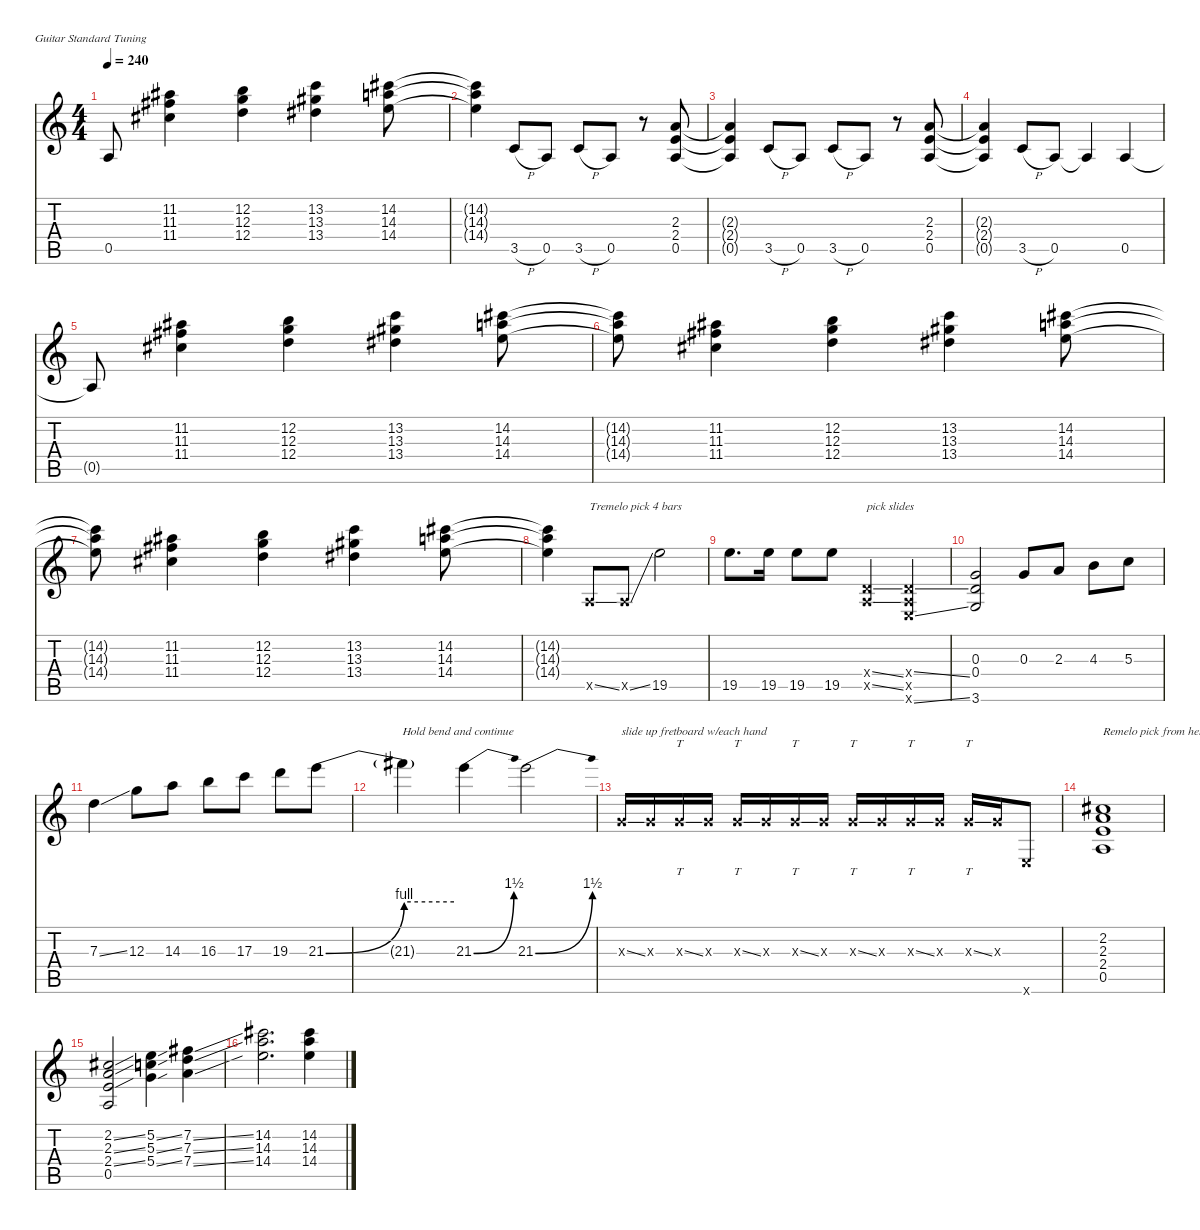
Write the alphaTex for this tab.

\defaultSystemsLayout 4
\hideDynamics
\bracketExtendMode nobrackets
\singleTrackTrackNamePolicy hidden
\multiTrackTrackNamePolicy hidden
\otherSystemsTrackNameOrientation horizontal
\track ("Guitar" "dist.guit.") {instrument distortionguitar}
\staff {score tabs}
\tuning (E4 B3 G3 D3 A2 E2)
\ts (4 4)
\tempo 240
\clef g2
\ks c
0.5{t}.8{dy f beam Up} (11.2{acc #} 11.3{acc #} 11.4{acc #}).4{beam Down} (12.2 12.3 12.4).4{beam Down} (13.2 13.3{acc #} 13.4{acc #}).4{beam Down} (14.2{acc #} 14.3 14.4).8{beam Down} |
(14.2{t acc #} 14.3{t} 14.4{t}).4{beam Down} 3.5{h}.8{beam Up} 0.5.8{beam Up} 3.5{h}.8{beam Up} 0.5.8{beam Up} r.8{beam Up} (2.3 2.4 0.5).8{beam Up} |
(2.3{t} 2.4{t} 0.5{t}).4{beam Up} 3.5{h}.8{beam Up} 0.5.8{beam Up} 3.5{h}.8{beam Up} 0.5.8{beam Up} r.8{beam Up} (2.3 2.4 0.5).8{beam Up} |
(2.3{t} 2.4{t} 0.5{t}).4{beam Up} 3.5{h}.8{beam Up} 0.5.8{beam Up} 0.5{t}.4{beam Up} 0.5.4{beam Up} |
0.5{t}.8{beam Up} (11.2{acc #} 11.3{acc #} 11.4{acc #}).4{beam Down} (12.2 12.3 12.4).4{beam Down} (13.2 13.3{acc #} 13.4{acc #}).4{beam Down} (14.2{acc #} 14.3 14.4).8{beam Down} |
(14.2{t acc #} 14.3{t} 14.4{t}).8{beam Down} (11.2{acc #} 11.3{acc #} 11.4{acc #}).4{beam Down} (12.2 12.3 12.4).4{beam Down} (13.2 13.3{acc #} 13.4{acc #}).4{beam Down} (14.2{acc #} 14.3 14.4).8{beam Down} |
(14.2{t acc #} 14.3{t} 14.4{t}).8{beam Down} (11.2{acc #} 11.3{acc #} 11.4{acc #}).4{beam Down} (12.2 12.3 12.4).4{beam Down} (13.2 13.3{acc #} 13.4{acc #}).4{beam Down} (14.2{acc #} 14.3 14.4).8{beam Down} |
(14.2{t acc #} 14.3{t} 14.4{t}).4{beam Down} 0.5{ss x}.8{txt "Tremelo pick 4 bars" beam Up} 0.5{ss x}.8{beam Up} 19.5.2{beam Down} |
19.5.8{d beam Down} 19.5.16{beam Down} 19.5.8{beam Down} 19.5.8{beam Down} (0.4{ss x} 0.5{ss x}).4{txt "pick slides" beam Up} (0.4{ss x} 0.5{x} 0.6{ss x}).4{beam Up} |
(0.3 0.4 3.6).2{beam Up} 0.3.8{beam Up} 2.3.8{beam Up} 4.3.8{beam Down} 5.3.8{beam Down} |
7.3{ss}.4{beam Down} 12.3.8{beam Down} 14.3.8{beam Down} 16.3.8{beam Down} 17.3.8{beam Down} 19.3.8{beam Down} 21.3{be (bend 0 0 60 4)}.8{beam Down} |
21.3{be (hold 0 4 60 4) t}.4{txt "Hold bend and continue" beam Down} 21.3{be (bend 0 0 30 6)}.4{beam Down} 21.3{be (bend 0 0 30 6)}.2{beam Down} |
0.3{ss x}.16{txt "slide up fretboard w/each hand" beam Up} 0.3{x}.16{beam Up} 0.3{ss x}.16{tt beam Up} 0.3{x}.16{beam Up} 0.3{ss x}.16{tt beam Up} 0.3{x}.16{beam Up} 0.3{ss x}.16{tt beam Up} 0.3{x}.16{beam Up} 0.3{ss x}.16{tt beam Up} 0.3{x}.16{beam Up} 0.3{ss x}.16{tt beam Up} 0.3{x}.16{beam Up} 0.3{ss x}.16{tt beam Up} 0.3{x}.16{beam Up} 0.6{x}.8{beam Up} |
(2.2{acc #} 2.3 2.4 0.5).1{txt "Remelo pick from here to end" beam Up} |
(2.2{ss acc #} 2.3{ss} 2.4{ss} 0.5).2{beam Up} (5.2{ss} 5.3{ss} 5.4{ss}).4{beam Down} (7.2{ss acc #} 7.3{ss} 7.4{ss}).4{beam Down} |
(14.2{acc #} 14.3 14.4).2{d beam Down} (14.2{ss acc #} 14.3{ss} 14.4{ss}).4{beam Down}
